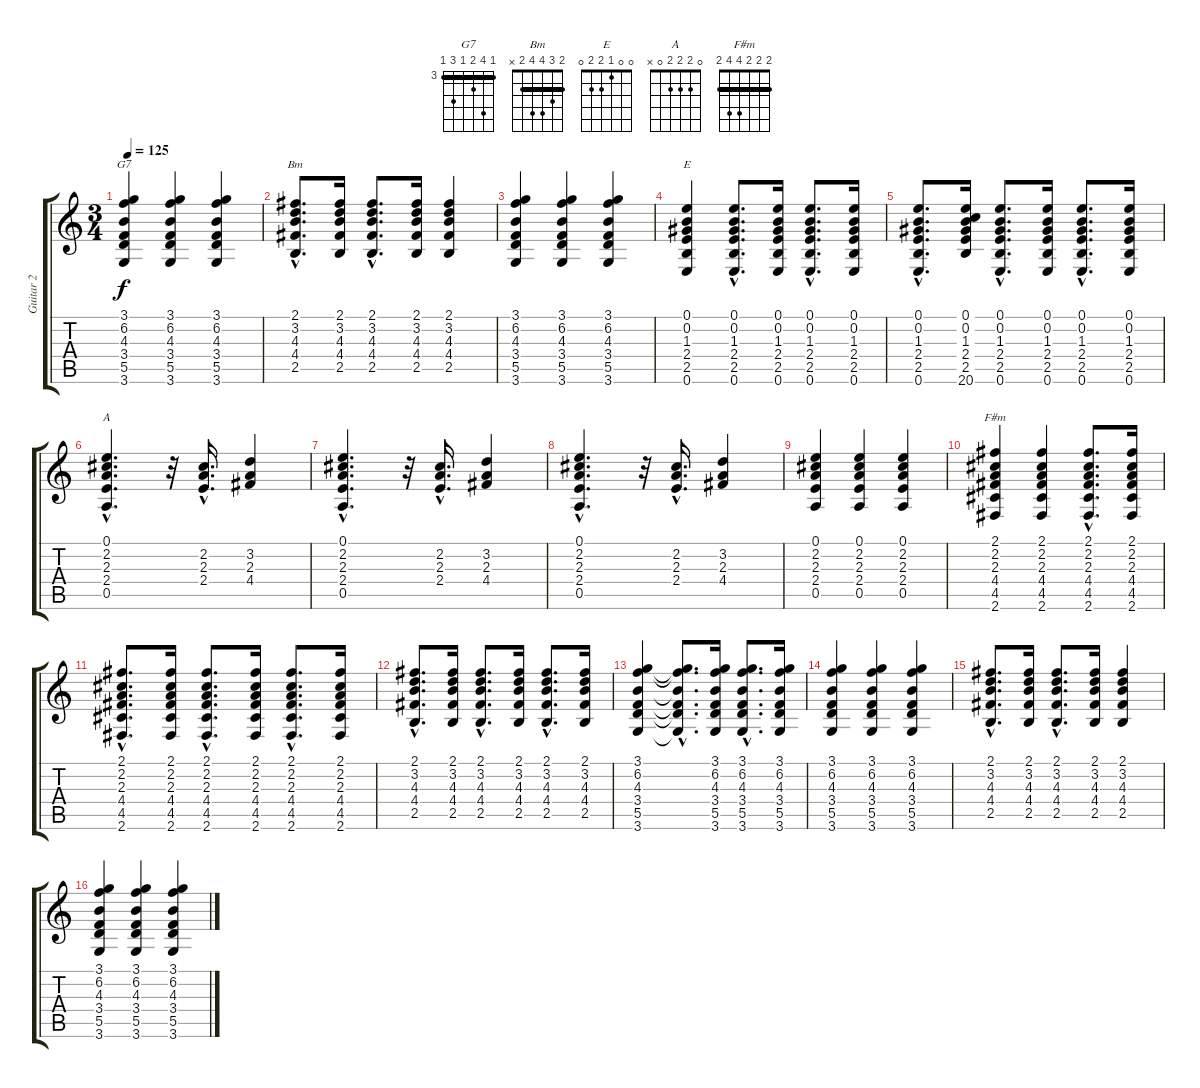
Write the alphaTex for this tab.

\track ("Guitar 2" "Guitar 2") {instrument electricguitarclean}
\staff {score tabs}
\tuning (E4 B3 G3 D3 A2 E2) {hide}
\chord ("G7" 3 6 4 3 5 3) {firstfret 3 barre 3}
\chord ("Bm" 2 3 4 4 2 x) {barre 2}
\chord ("E" 0 0 1 2 2 0)
\chord ("A" 0 2 2 2 0 x)
\chord ("F#m" 2 2 2 4 4 2) {barre 2}
\ts (3 4)
\tempo 125
\clef g2
\ks c
(3.1 6.2 4.3 3.4 5.5 3.6).4{ch "G7" dy f} (3.1 6.2 4.3 3.4 5.5 3.6).4 (3.1 6.2 4.3 3.4 5.5 3.6).4 |
(2.1{hac} 3.2{hac} 4.3{hac} 4.4{hac} 2.5{hac}).8{d ch "Bm"} (2.1 3.2 4.3 4.4 2.5).16 (2.1{hac} 3.2{hac} 4.3{hac} 4.4{hac} 2.5{hac}).8{d} (2.1 3.2 4.3 4.4 2.5).16 (2.1 3.2 4.3 4.4 2.5).4 |
(3.1 6.2 4.3 3.4 5.5 3.6).4 (3.1 6.2 4.3 3.4 5.5 3.6).4 (3.1 6.2 4.3 3.4 5.5 3.6).4 |
(0.1 0.2 1.3 2.4 2.5 0.6).4{ch "E"} (0.1{hac} 0.2{hac} 1.3{hac} 2.4{hac} 2.5{hac} 0.6{hac}).8{d} (0.1 0.2 1.3 2.4 2.5 0.6).16 (0.1{hac} 0.2{hac} 1.3{hac} 2.4{hac} 2.5{hac} 0.6{hac}).8{d} (0.1 0.2 1.3 2.4 2.5 0.6).16 |
(0.1{hac} 0.2{hac} 1.3{hac} 2.4{hac} 2.5{hac} 0.6{hac}).8{d} (0.1 0.2 1.3 2.4 2.5 20.6).16 (0.1{hac} 0.2{hac} 1.3{hac} 2.4{hac} 2.5{hac} 0.6{hac}).8{d} (0.1 0.2 1.3 2.4 2.5 0.6).16 (0.1{hac} 0.2{hac} 1.3{hac} 2.4{hac} 2.5{hac} 0.6{hac}).8{d} (0.1 0.2 1.3 2.4 2.5 0.6).16 |
(0.1{hac} 2.2{hac} 2.3{hac} 2.4{hac} 0.5{hac}).4{d ch "A"} r.32 (2.2{hac} 2.3{hac} 2.4{hac}).16{d} (3.2 2.3 4.4).4 |
(0.1{hac} 2.2{hac} 2.3{hac} 2.4{hac} 0.5{hac}).4{d} r.32 (2.2{hac} 2.3{hac} 2.4{hac}).16{d} (3.2 2.3 4.4).4 |
(0.1{hac} 2.2{hac} 2.3{hac} 2.4{hac} 0.5{hac}).4{d} r.32 (2.2{hac} 2.3{hac} 2.4{hac}).16{d} (3.2 2.3 4.4).4 |
(0.1 2.2 2.3 2.4 0.5).4 (0.1 2.2 2.3 2.4 0.5).4 (0.1 2.2 2.3 2.4 0.5).4 |
(2.1 2.2 2.3 4.4 4.5 2.6).4{ch "F#m"} (2.1 2.2 2.3 4.4 4.5 2.6).4 (2.1{hac} 2.2{hac} 2.3{hac} 4.4{hac} 4.5{hac} 2.6{hac}).8{d} (2.1 2.2 2.3 4.4 4.5 2.6).16 |
(2.1{hac} 2.2{hac} 2.3{hac} 4.4{hac} 4.5{hac} 2.6{hac}).8{d} (2.1 2.2 2.3 4.4 4.5 2.6).16 (2.1{hac} 2.2{hac} 2.3{hac} 4.4{hac} 4.5{hac} 2.6{hac}).8{d} (2.1 2.2 2.3 4.4 4.5 2.6).16 (2.1{hac} 2.2{hac} 2.3{hac} 4.4{hac} 4.5{hac} 2.6{hac}).8{d} (2.1 2.2 2.3 4.4 4.5 2.6).16 |
(2.1{hac} 3.2{hac} 4.3{hac} 4.4{hac} 2.5{hac}).8{d} (2.1 3.2 4.3 4.4 2.5).16 (2.1{hac} 3.2{hac} 4.3{hac} 4.4{hac} 2.5{hac}).8{d} (2.1 3.2 4.3 4.4 2.5).16 (2.1{hac} 3.2{hac} 4.3{hac} 4.4{hac} 2.5{hac}).8{d} (2.1 3.2 4.3 4.4 2.5).16 |
(3.1 6.2 4.3 3.4 5.5 3.6).4 (3.1{hac t} 6.2{hac t} 4.3{hac t} 3.4{hac t} 5.5{hac t} 3.6{hac t}).8{d} (3.1 6.2 4.3 3.4 5.5 3.6).16 (3.1{hac} 6.2{hac} 4.3{hac} 3.4{hac} 5.5{hac} 3.6{hac}).8{d} (3.1 6.2 4.3 3.4 5.5 3.6).16 |
(3.1 6.2 4.3 3.4 5.5 3.6).4 (3.1 6.2 4.3 3.4 5.5 3.6).4 (3.1 6.2 4.3 3.4 5.5 3.6).4 |
(2.1{hac} 3.2{hac} 4.3{hac} 4.4{hac} 2.5{hac}).8{d} (2.1 3.2 4.3 4.4 2.5).16 (2.1{hac} 3.2{hac} 4.3{hac} 4.4{hac} 2.5{hac}).8{d} (2.1 3.2 4.3 4.4 2.5).16 (2.1 3.2 4.3 4.4 2.5).4 |
(3.1 6.2 4.3 3.4 5.5 3.6).4 (3.1 6.2 4.3 3.4 5.5 3.6).4 (3.1 6.2 4.3 3.4 5.5 3.6).4
